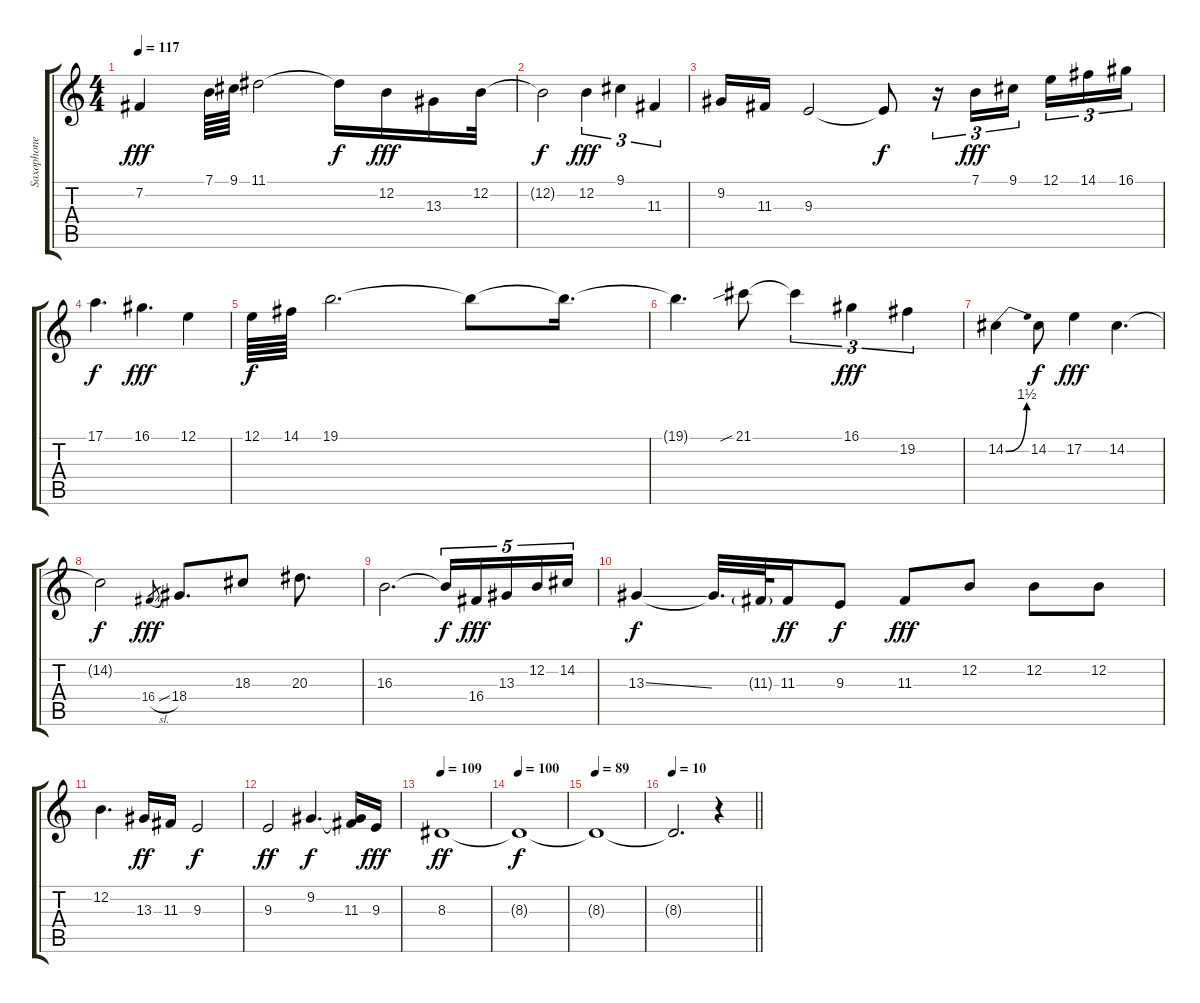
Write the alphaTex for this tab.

\track ("Saxophone" "Saxophone") {instrument tenorsax}
\staff {score tabs}
\tuning (E4 B3 G3 D3 A2 E2) {hide}
\ts (4 4)
\tempo 117
\clef g2
\ks c
7.2.4{dy fff} 7.1.64 9.1.64 11.1.2 11.1{t}.16{dy f} 12.2.16{dy fff} 13.3.16 12.2.32 |
12.2{t}.2{dy f} 12.2.4{tu (3 2) dy fff} 9.1.4{tu (3 2)} 11.3.4{tu (3 2)} |
9.2.16 11.3.16 9.3.2 9.3{t}.8{dy f} r.16{tu (3 2)} 7.1.16{tu (3 2) dy fff} 9.1.16{tu (3 2) beam splitsecondary} 12.1.16{tu (3 2)} 14.1.16{tu (3 2)} 16.1.16{tu (3 2)} |
17.1.4{d dy f} 16.1.4{d dy fff} 12.1.4 |
12.1.64{dy f} 14.1.64 19.1.2{d} 19.1{t}.8 19.1{t}.16{d} |
19.1{t}.4{d} 21.1{sib}.8 21.1{t}.4{tu (3 2)} 16.1.4{tu (3 2) dy fff} 19.2.4{tu (3 2)} |
14.2{be (bend 0 0 60 6)}.4 14.2.8{dy f} 17.2.4{dy fff} 14.2.4{d} |
14.2{t}.2{dy f} 16.4{sl}.8{gr dy fff} 18.4.8{d} 18.3.8 20.3.8{d} |
16.3.2{d} 16.3{t}.16{tu (5 4) dy f} 16.4.16{tu (5 4) dy fff} 13.3.16{tu (5 4)} 12.2.16{tu (5 4)} 14.2.16{tu (5 4)} |
13.3{ss}.4{dy f} 13.3{t}.32{d} 11.3{g}.64 11.3.16{dy ff} 9.3.8{dy f} 11.3.8{dy fff} 12.2.8 12.2.8 12.2.8 |
12.2.4{d} 13.3.16{dy ff} 11.3.16 9.3.2{dy f} |
9.3.2{dy ff} 9.2.4{d dy f} (9.2{t} 11.3).16 9.3.16{dy fff} |
\tempo 109
8.3.1{dy ff volume 0} |
\tempo 100
8.3{t}.1{dy f} |
\tempo 89
8.3{t}.1 |
\tempo 117
\tempo 10
\barLineRight lightlight
8.3{t}.2{d} r.4
